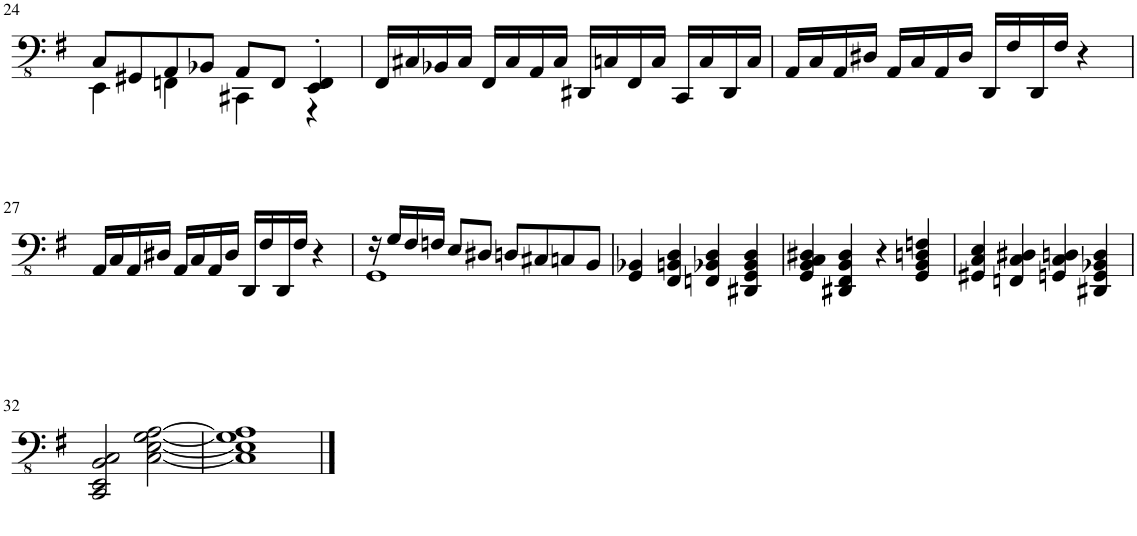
**kern
*part1
*staff1
*I"Orgue, Ped
*I'Org.
!!LO:PB:g=z
*clefFv4
*k[f#]
*M4/4
=24
*^
8CC/L	4EEE\
8GGG#X/	.
8AAA/	4FFFn\
8BBB-X/J	.
8AAA/L	4CCC#X\
8FFF/J	.
4EEE/' 4FFF/'	4r
*v	*v
=25
16FFF#/LL
16CC#X/
16BBB-X/
16CC#/JJ
16FFF#/LL
16CC#/
16AAA/
16CC#/JJ
16DDD#X/LL
16CCn/
16FFF#/
16CC/JJ
16CCC/LL
16CC/
16DDD#/
16CC/JJ
=26
16AAA/LL
16CC/
16AAA/
16DD#X/JJ
16AAA/LL
16CC/
16AAA/
16DD#/JJ
16DDD/LL
16FF#/
16DDD/
16FF#/JJ
4r
!!LO:LB:g=z
=27
16AAA/LL
16CC/
16AAA/
16DD#X/JJ
16AAA/LL
16CC/
16AAA/
16DD#/JJ
16DDD/LL
16FF#/
16DDD/
16FF#/JJ
4r
=28
*^
16r	1GGG
16GG/LL	.
16FF#/	.
16FFn/JJ	.
8EE/L	.
8DD#X/J	.
8DDn/L	.
8CC#X/	.
8CCn/	.
8BBB/J	.
*v	*v
=29
4GGG/ 4BBB-X/
4FFF#/ 4BBBn/ 4DD/
4FFFn/ 4BBB-X/ 4DD/
4DDD#X/ 4GGG/ 4BBB-/ 4DD/
=30
4GGG/ 4BBB/ 4CC/ 4DD#X/
4DDD#X/ 4FFF#/ 4BBB/ 4DD#/
4r
4GGG/ 4BBB/ 4DDn/ 4FFn/
=31
4GGG#X/ 4CC/ 4EE/
4FFFn/ 4CC/ 4DD#X/
4GGGn/ 4CC/ 4DDn/
4DDD#X/ 4GGG/ 4BBB-X/ 4DD/
!!LO:LB:g=z
=32
2CCC/ 2EEE/ 2BBB/ 2CC/
[2CC\ [2EE\ [2GG\ [2AA\
=33
1CC] 1EE] 1GG] 1AA]
==
*-
